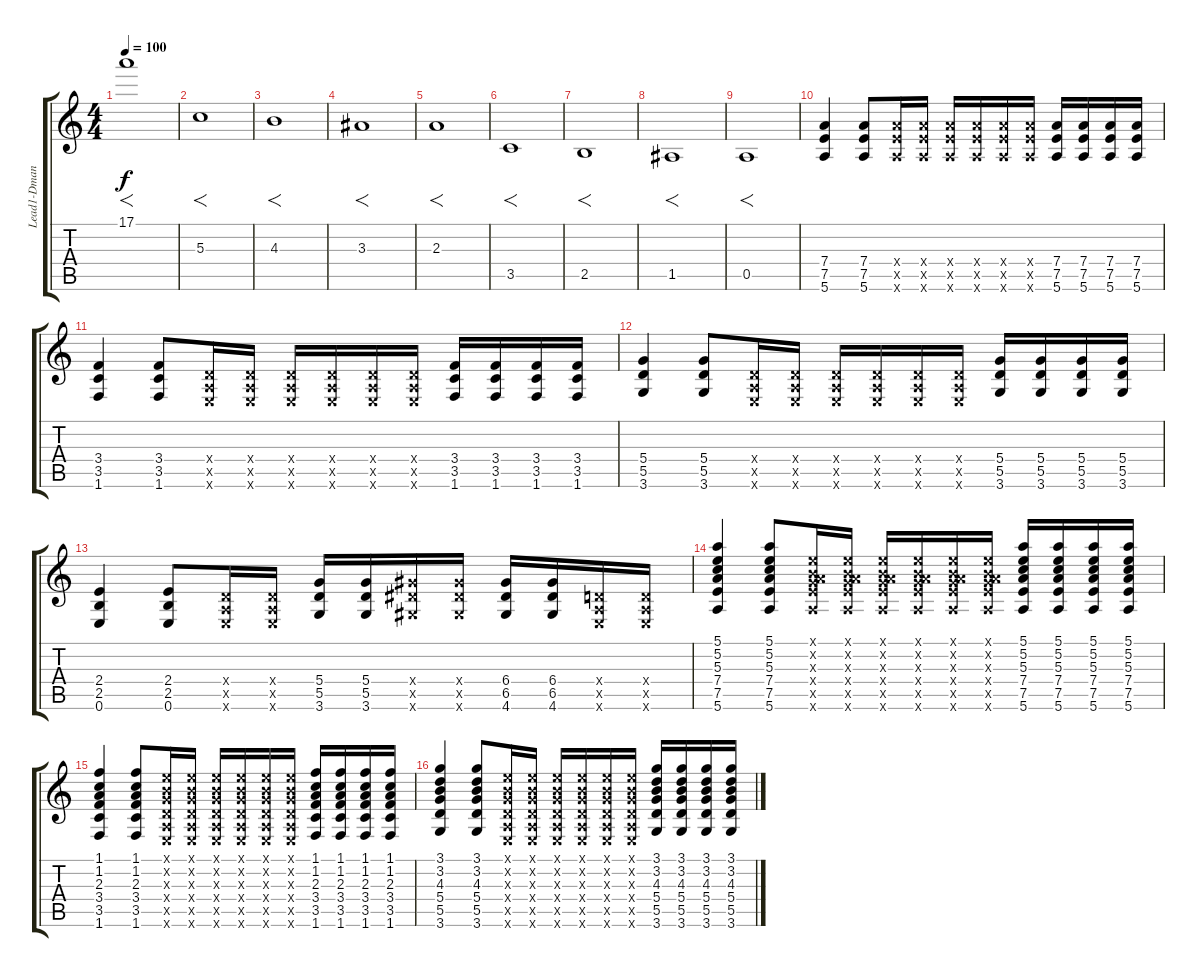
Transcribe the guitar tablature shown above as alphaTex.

\track ("Lead1-Dman" "Lead1-Dman") {instrument distortionguitar}
\staff {score tabs}
\tuning (E4 B3 G3 D3 A2 E2) {hide}
\ts (4 4)
\tempo 100
\clef g2
\ks c
17.1.1{f dy f} |
5.3.1{f} |
4.3.1{f} |
3.3.1{f} |
2.3.1{f} |
3.5.1{f} |
2.5.1{f} |
1.5.1{f} |
0.5.1{f} |
(7.4 7.5 5.6).4 (7.4 7.5 5.6).8 (7.4{x} 7.5{x} 5.6{x}).16 (7.4{x} 7.5{x} 5.6{x}).16 (7.4{x} 7.5{x} 5.6{x}).16 (7.4{x} 7.5{x} 5.6{x}).16 (7.4{x} 7.5{x} 5.6{x}).16 (7.4{x} 7.5{x} 5.6{x}).16 (7.4 7.5 5.6).16 (7.4 7.5 5.6).16 (7.4 7.5 5.6).16 (7.4 7.5 5.6).16 |
(3.4 3.5 1.6).4 (3.4 3.5 1.6).8 (0.4{x} 0.5{x} 0.6{x}).16 (0.4{x} 0.5{x} 0.6{x}).16 (0.4{x} 0.5{x} 0.6{x}).16 (0.4{x} 0.5{x} 0.6{x}).16 (0.4{x} 0.5{x} 0.6{x}).16 (0.4{x} 0.5{x} 0.6{x}).16 (3.4 3.5 1.6).16 (3.4 3.5 1.6).16 (3.4 3.5 1.6).16 (3.4 3.5 1.6).16 |
(5.4 5.5 3.6).4 (5.4 5.5 3.6).8 (0.4{x} 0.5{x} 0.6{x}).16 (0.4{x} 0.5{x} 0.6{x}).16 (0.4{x} 0.5{x} 0.6{x}).16 (0.4{x} 0.5{x} 0.6{x}).16 (0.4{x} 0.5{x} 0.6{x}).16 (0.4{x} 0.5{x} 0.6{x}).16 (5.4 5.5 3.6).16 (5.4 5.5 3.6).16 (5.4 5.5 3.6).16 (5.4 5.5 3.6).16 |
(2.4 2.5 0.6).4 (2.4 2.5 0.6).8 (0.4{x} 0.5{x} 0.6{x}).16 (0.4{x} 0.5{x} 0.6{x}).16 (5.4 5.5 3.6).16 (5.4 5.5 3.6).16 (6.4{x} 6.5{x} 4.6{x}).16 (6.4{x} 6.5{x} 4.6{x}).16 (6.4 6.5 4.6).16 (6.4 6.5 4.6).16 (0.4{x} 0.5{x} 0.6{x}).16 (0.4{x} 0.5{x} 0.6{x}).16 |
(5.1 5.2 5.3 7.4 7.5 5.6).4 (5.1 5.2 5.3 7.4 7.5 5.6).8 (0.1{x} 0.2{x} 0.3{x} 7.4{x} 7.5{x} 5.6{x}).16 (0.1{x} 0.2{x} 0.3{x} 7.4{x} 7.5{x} 5.6{x}).16 (0.1{x} 0.2{x} 0.3{x} 7.4{x} 7.5{x} 5.6{x}).16 (0.1{x} 0.2{x} 0.3{x} 7.4{x} 7.5{x} 5.6{x}).16 (0.1{x} 0.2{x} 0.3{x} 7.4{x} 7.5{x} 5.6{x}).16 (0.1{x} 0.2{x} 0.3{x} 7.4{x} 7.5{x} 5.6{x}).16 (5.1 5.2 5.3 7.4 7.5 5.6).16 (5.1 5.2 5.3 7.4 7.5 5.6).16 (5.1 5.2 5.3 7.4 7.5 5.6).16 (5.1 5.2 5.3 7.4 7.5 5.6).16 |
(1.1 1.2 2.3 3.4 3.5 1.6).4 (1.1 1.2 2.3 3.4 3.5 1.6).8 (0.1{x} 0.2{x} 0.3{x} 0.4{x} 0.5{x} 0.6{x}).16 (0.1{x} 0.2{x} 0.3{x} 0.4{x} 0.5{x} 0.6{x}).16 (0.1{x} 0.2{x} 0.3{x} 0.4{x} 0.5{x} 0.6{x}).16 (0.1{x} 0.2{x} 0.3{x} 0.4{x} 0.5{x} 0.6{x}).16 (0.1{x} 0.2{x} 0.3{x} 0.4{x} 0.5{x} 0.6{x}).16 (0.1{x} 0.2{x} 0.3{x} 0.4{x} 0.5{x} 0.6{x}).16 (1.1 1.2 2.3 3.4 3.5 1.6).16 (1.1 1.2 2.3 3.4 3.5 1.6).16 (1.1 1.2 2.3 3.4 3.5 1.6).16 (1.1 1.2 2.3 3.4 3.5 1.6).16 |
(3.1 3.2 4.3 5.4 5.5 3.6).4 (3.1 3.2 4.3 5.4 5.5 3.6).8 (0.1{x} 0.2{x} 0.3{x} 0.4{x} 0.5{x} 0.6{x}).16 (0.1{x} 0.2{x} 0.3{x} 0.4{x} 0.5{x} 0.6{x}).16 (0.1{x} 0.2{x} 0.3{x} 0.4{x} 0.5{x} 0.6{x}).16 (0.1{x} 0.2{x} 0.3{x} 0.4{x} 0.5{x} 0.6{x}).16 (0.1{x} 0.2{x} 0.3{x} 0.4{x} 0.5{x} 0.6{x}).16 (0.1{x} 0.2{x} 0.3{x} 0.4{x} 0.5{x} 0.6{x}).16 (3.1 3.2 4.3 5.4 5.5 3.6).16 (3.1 3.2 4.3 5.4 5.5 3.6).16 (3.1 3.2 4.3 5.4 5.5 3.6).16 (3.1 3.2 4.3 5.4 5.5 3.6).16
